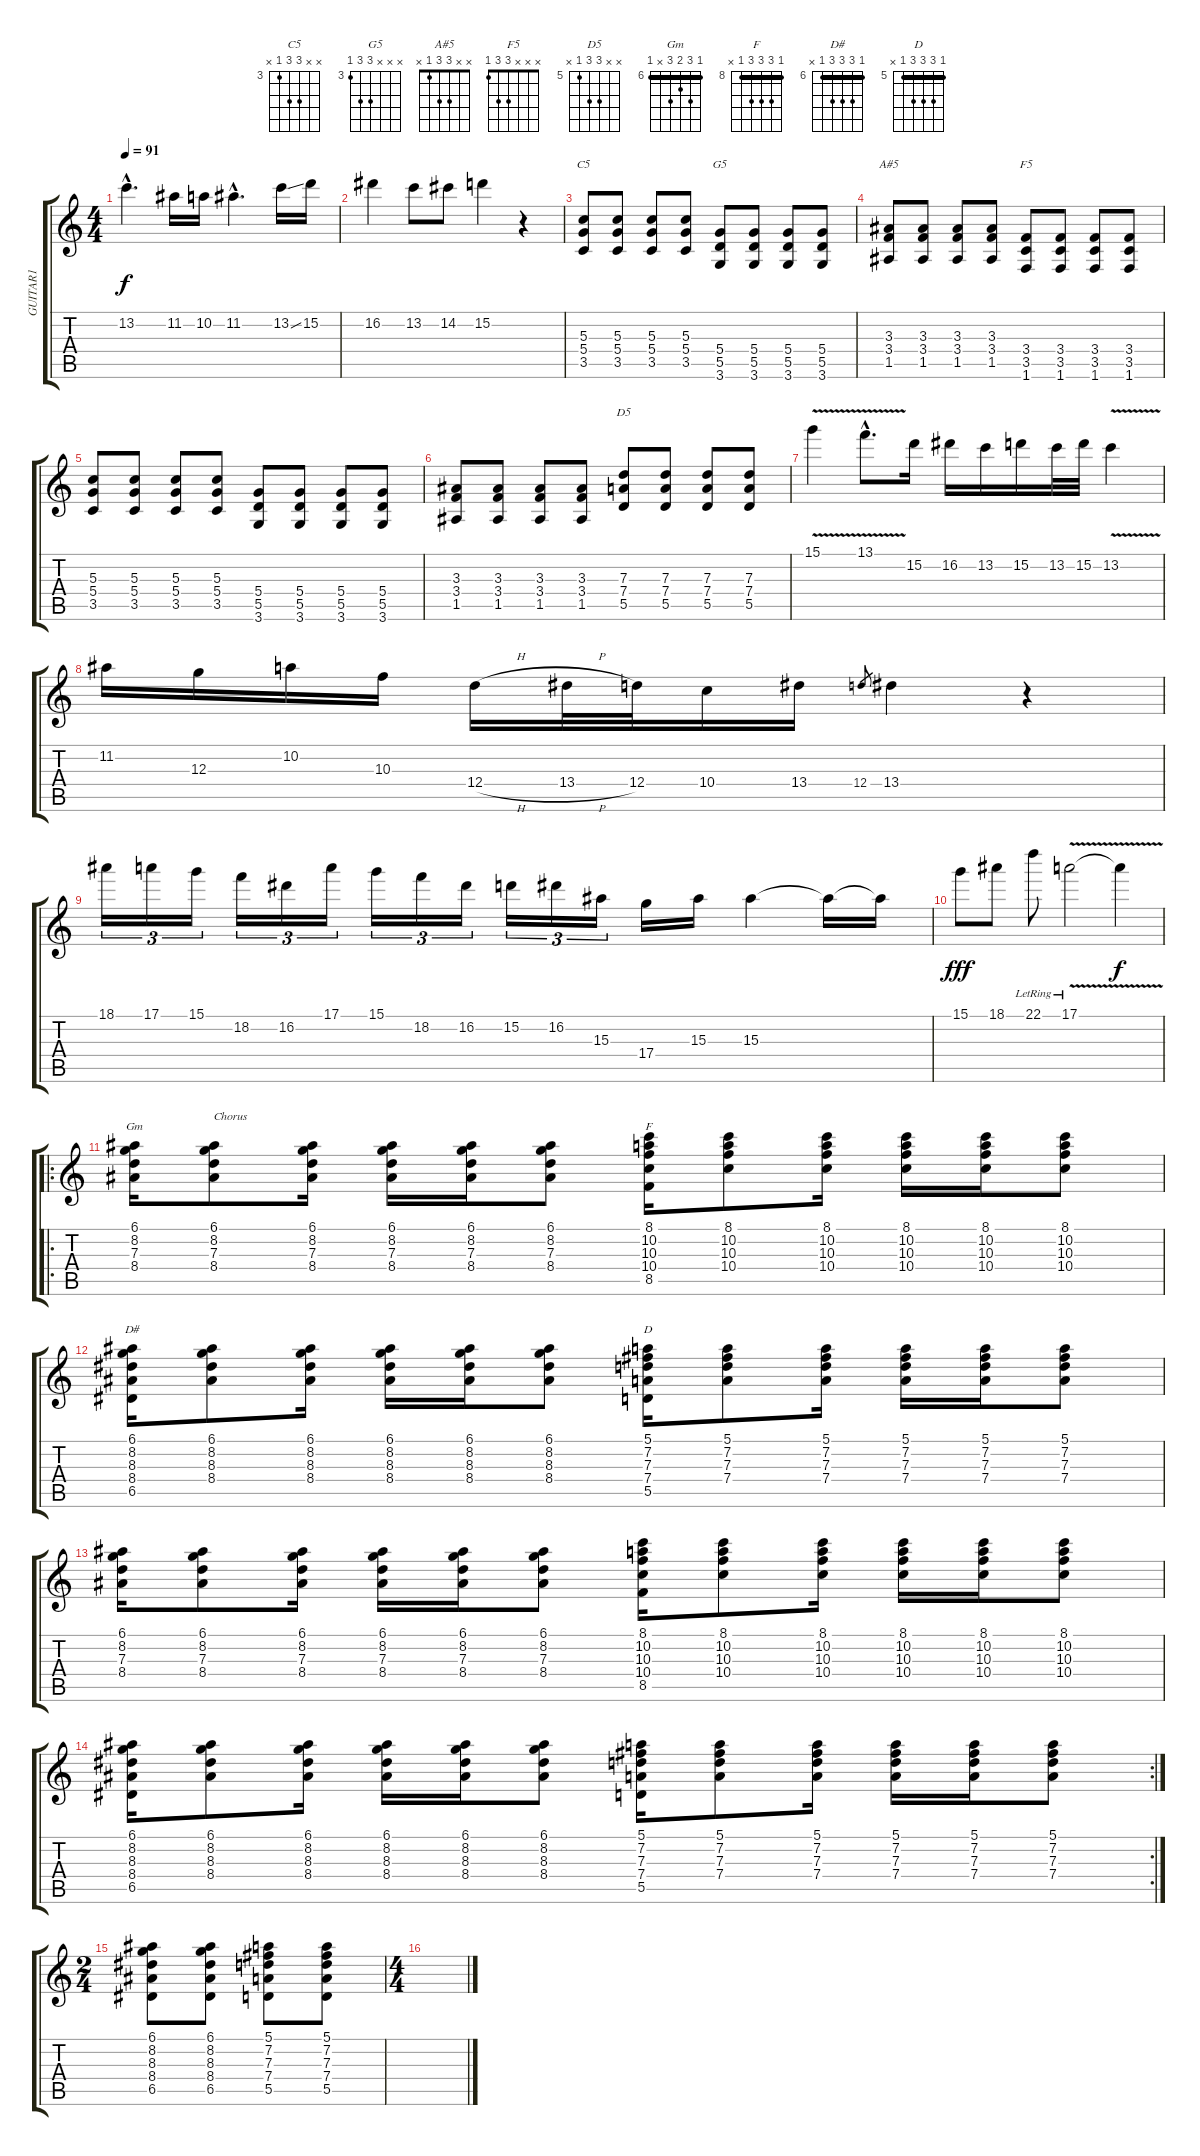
\track ("GUITAR1" "GUITAR1") {instrument overdrivenguitar}
\staff {score tabs}
\tuning (E4 B3 G3 D3 A2 E2) {hide}
\chord ("C5" x x 5 5 3 x) {firstfret 3}
\chord ("G5" x x x 5 5 3) {firstfret 3}
\chord ("A#5" x x 3 3 1 x)
\chord ("F5" x x x 3 3 1)
\chord ("D5" x x 7 7 5 x) {firstfret 5}
\chord ("Gm" 6 8 7 8 x 6) {firstfret 6 barre 6}
\chord ("F" 8 10 10 10 8 x) {firstfret 8 barre 8}
\chord ("D#" 6 8 8 8 6 x) {firstfret 6 barre 6}
\chord ("D" 5 7 7 7 5 x) {firstfret 5 barre 5}
\ts (4 4)
\tempo 91
\clef g2
\ks c
13.2{hac}.4{d dy f} 11.2.16 10.2.16 11.2{hac}.4{d} 13.2{ss}.16 15.2.16 |
16.2.4 13.2.8 14.2.8 15.2.4 r.4 |
(5.3 5.4 3.5).8{ch "C5" instrument acousticguitarsteel} (5.3 5.4 3.5).8 (5.3 5.4 3.5).8 (5.3 5.4 3.5).8 (5.4 5.5 3.6).8{ch "G5"} (5.4 5.5 3.6).8 (5.4 5.5 3.6).8 (5.4 5.5 3.6).8 |
(3.3 3.4 1.5).8{ch "A#5"} (3.3 3.4 1.5).8 (3.3 3.4 1.5).8 (3.3 3.4 1.5).8 (3.4 3.5 1.6).8{ch "F5"} (3.4 3.5 1.6).8 (3.4 3.5 1.6).8 (3.4 3.5 1.6).8 |
(5.3 5.4 3.5).8 (5.3 5.4 3.5).8 (5.3 5.4 3.5).8 (5.3 5.4 3.5).8 (5.4 5.5 3.6).8 (5.4 5.5 3.6).8 (5.4 5.5 3.6).8 (5.4 5.5 3.6).8 |
(3.3 3.4 1.5).8 (3.3 3.4 1.5).8 (3.3 3.4 1.5).8 (3.3 3.4 1.5).8 (7.3 7.4 5.5).8{ch "D5"} (7.3 7.4 5.5).8 (7.3 7.4 5.5).8 (7.3 7.4 5.5).8 |
15.1{v}.4{instrument distortionguitar} 13.1{v hac}.8{d} 15.2.16 16.2.16 13.2.16 15.2.16 13.2.32 15.2.32 13.2{v}.4 |
11.2.16 12.3.16 10.2.16 10.3.16 12.4{h}.16 13.4{h}.32 12.4.32 10.4.16 13.4.16 12.4.8{gr} 13.4.4 r.4 |
18.1.16{tu (3 2)} 17.1.16{tu (3 2)} 15.1.16{tu (3 2)} 18.2.16{tu (3 2)} 16.2.16{tu (3 2)} 17.1.16{tu (3 2)} 15.1.16{tu (3 2)} 18.2.16{tu (3 2)} 16.2.16{tu (3 2)} 15.2.16{tu (3 2)} 16.2.16{tu (3 2)} 15.3.16{tu (3 2)} 17.4.16 15.3.16 15.3.4 15.3{t}.16 15.3{t}.16 |
15.1.8{dy fff} 18.1.8 22.1{lr}.8 17.1{v lr}.2 17.1{t}.4{dy f} |
\ro
(6.1 8.2 7.3 8.4).16{ch "Gm" instrument acousticguitarsteel} (6.1 8.2 7.3 8.4).8{txt "Chorus"} (6.1 8.2 7.3 8.4).16 (6.1 8.2 7.3 8.4).16 (6.1 8.2 7.3 8.4).16 (6.1 8.2 7.3 8.4).8 (8.1 10.2 10.3 10.4 8.5).16{ch "F"} (8.1 10.2 10.3 10.4).8 (8.1 10.2 10.3 10.4).16 (8.1 10.2 10.3 10.4).16 (8.1 10.2 10.3 10.4).16 (8.1 10.2 10.3 10.4).8 |
(6.1 8.2 8.3 8.4 6.5).16{ch "D#"} (6.1 8.2 8.3 8.4).8 (6.1 8.2 8.3 8.4).16 (6.1 8.2 8.3 8.4).16 (6.1 8.2 8.3 8.4).16 (6.1 8.2 8.3 8.4).8 (5.1 7.2 7.3 7.4 5.5).16{ch "D"} (5.1 7.2 7.3 7.4).8 (5.1 7.2 7.3 7.4).16 (5.1 7.2 7.3 7.4).16 (5.1 7.2 7.3 7.4).16 (5.1 7.2 7.3 7.4).8 |
(6.1 8.2 7.3 8.4).16 (6.1 8.2 7.3 8.4).8 (6.1 8.2 7.3 8.4).16 (6.1 8.2 7.3 8.4).16 (6.1 8.2 7.3 8.4).16 (6.1 8.2 7.3 8.4).8 (8.1 10.2 10.3 10.4 8.5).16 (8.1 10.2 10.3 10.4).8 (8.1 10.2 10.3 10.4).16 (8.1 10.2 10.3 10.4).16 (8.1 10.2 10.3 10.4).16 (8.1 10.2 10.3 10.4).8 |
\rc 2
(6.1 8.2 8.3 8.4 6.5).16 (6.1 8.2 8.3 8.4).8 (6.1 8.2 8.3 8.4).16 (6.1 8.2 8.3 8.4).16 (6.1 8.2 8.3 8.4).16 (6.1 8.2 8.3 8.4).8 (5.1 7.2 7.3 7.4 5.5).16 (5.1 7.2 7.3 7.4).8 (5.1 7.2 7.3 7.4).16 (5.1 7.2 7.3 7.4).16 (5.1 7.2 7.3 7.4).16 (5.1 7.2 7.3 7.4).8 |
\ts (2 4)
(6.1 8.2 8.3 8.4 6.5).8 (6.1 8.2 8.3 8.4 6.5).8 (5.1 7.2 7.3 7.4 5.5).8 (5.1 7.2 7.3 7.4 5.5).8 |
\ts (4 4)
